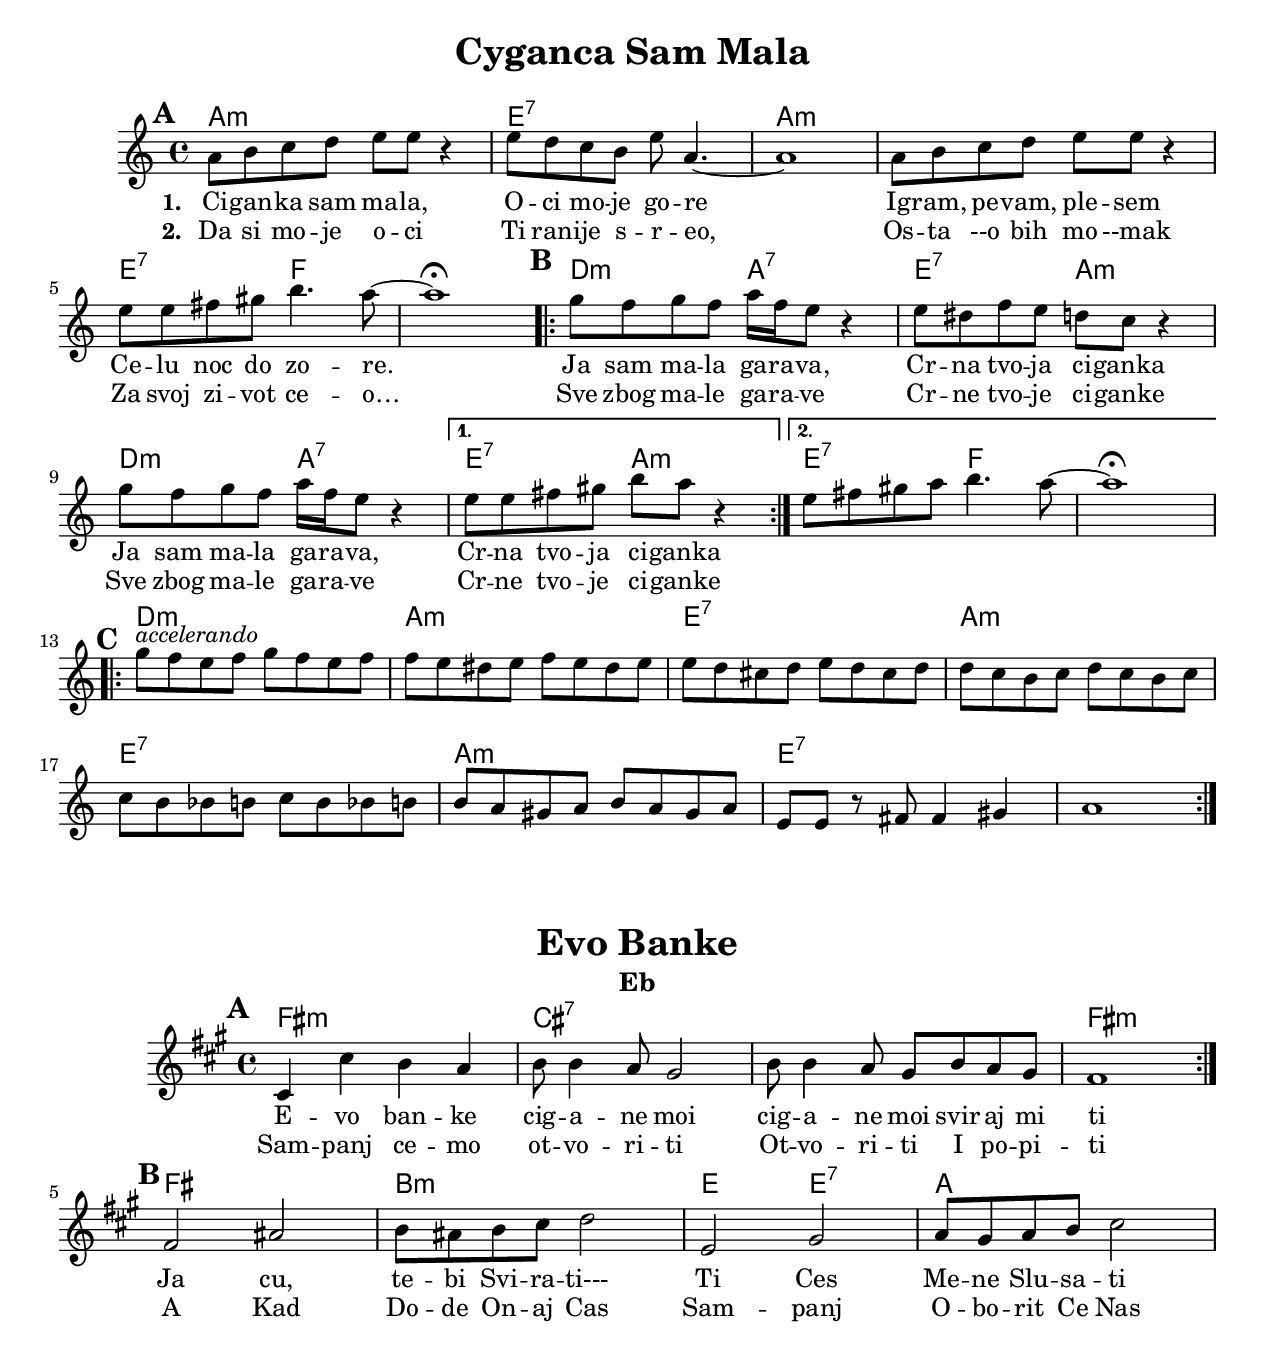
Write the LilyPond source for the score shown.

\version "2.18.0"
\include "english.ly"
\pointAndClickOff
\paper{
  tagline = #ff
  print-all-headers = ##t
  #(set-paper-size "letter")
}
date = #(strftime "%d-%m-%Y" (localtime (current-time)))


% \markup{ \italic{ \date }  }

%\markup{ Got something to say? }
\version "2.18.0"
\include "english.ly"
\paper{
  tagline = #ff
  print-all-headers = ##t
  #(set-paper-size "letter")
}
date = #(strftime "%d-%m-%Y" (localtime (current-time)))

%\markup{ \italic{ \date }  }

%\markup{ Got something to say? }

global = {
  \clef treble
  \key c\major
  \time 4/4
  \set Score.markFormatter = #format-mark-box-alphabet
}

%#################################### Melody ########################
%melody =  \transpose c d \relative c' {  %transpose for clarinet
melody = \relative c'' {
  \global
  %\partial 16*3 a16 d f   %lead in notes


  \mark \default
  a8 b c d e e r4
  %e8 d c b c a4.~
  e8 d c b e a,4.~
  a1
  a8 b c d e8 e r4 |
  e8 e fs gs b4. a8~
  a1\fermata

  %\key c\major
  \repeat volta 2{
    \mark \default
    %\repeat unfold 3{
    g8 f g f a16 f e8 r4
    e8 ds f e d c r4|

    g'8 f g f a16 f e8 r4
  }
  \alternative{
    {e8 e fs gs b a  r4}
    {
      e8 fs gs a  b4. a8~|
      a1\fermata
    }
  }

  %\bar"||"|
  \break
  \repeat volta 2{
    \mark \default
    g8 ^\markup {\italic {accelerando}} f e f g f e f
    f e ds e f e ds e
    e d cs d e d cs d
    d c b c d c b c

    c b bf b c b bf b
    b8 a gs a b a gs a|

    e8 e r8  fs8 fs4 gs4  |
    a1

  }

}
%################################# Lyrics #####################
\addlyrics{
  \set stanza = #"1. "

  Ci -- gan -- ka sam ma -- la,
  O -- ci mo -- je go -- re
  Ig -- ram, pe -- vam, ple -- sem
  Ce -- lu noc do zo -- re.

  Ja sam ma -- la﻿ ga -- ra -- va,
  Cr -- na tvo -- ja ci -- ganka
  Ja sam ma -- la﻿ ga -- ra -- va,
  Cr -- na tvo -- ja ci -- ganka
}
\addlyrics {
  \set stanza = #"2. "
  Da si mo -- je o -- ci
  Ti ran -- ije s -- r -- eo,
  Os -- ta --o bih mo --mak
  Za svoj zi -- vot ce -- o…

  Sve zbog ma -- le ga -- ra -- ve
  Cr -- ne tvo -- je ci -- ganke
  Sve zbog ma -- le ga -- ra -- ve
  Cr -- ne tvo -- je ci -- ganke
}
%{\addlyrics {
  \set stanza = #"3. "
  Kad ti o -- ci gle -- dam,
  Za -- bo -- ra -- vi tu -- gu
  Sr -- ce ho -- ce jed -- no,
  Ra -- zum tra -- zi dru -- go

  Sve zbog ma -- le ga -- ra -- ve
  Crne tvo -- je ci -- gan -- ke
   Sve zbog ma -- le ga -- ra -- ve
  Crne tvo -- je ci -- gan -- ke
%}


%################################# Chords #######################
harmonies = \chordmode {
  a1:m
  e1:7
  a1*2:m
  e2:7
  f2*3 % Dushka has the F only on last note of measure
  %
  d2:m a2:7
  e2:7 a2:m
  %d2:m a2:7
  %e2:7 a2:m
  d2:m a2:7
  e2:7 a2:m

  e2:7 f2~
  f1
%%%%%%%%
  d1:m
  a1:m
  e1:7
  a1:m
  e1:7
  a1:m
  e1:7

}

\score {
  <<
    \new ChordNames {
      \set chordChanges = ##t
      \harmonies
    }
    \new Staff   \melody
  >>
  \header{
    title= "Cyganca Sam Mala "
    subtitle=""
    composer= ""
    instrument =""
    arranger= ""
  }
  \layout{indent = 1.0\cm}
  \midi {
    \tempo 4 = 120

    % \midi { }
  }
}
%{
% more verses:
\markup{}
\markup {
  \fill-line {
    \hspace #0.1 % distance from left margin
    \column {
      \line { "1."
	\column {
	  ""
	}
      }
      \hspace #0.2 % vertical distance between verses
      \line { "2."
	\column {
	 ""
	}
      }
    }
    \hspace #0.1  % horiz. distance between columns
    \column {
      \line { "3."
	\column {
	  ""
	}
      }
      \hspace #0.2 % distance between verses
      \line { "4."
	\column {
	 ""
	}
      }
    }
    \hspace #0.1 % distance to right margin
  }
}

%}

%{
Ciganka sam mala,
Oci moje gore
Igram, pevam, plesem
Celu noc do zore.

Ja sam mala﻿ garava,
Crna tvoja ciganka x4

Da si moje oci
Ti ranije sreo,
Ostao bih momak
Za svoj zivot ceo…

Sve zbog male garave
Crne tvoje ciganke x4

Kad ti oci gledam,
Zaboravi tugu
Srce hoce jedno,
Razum trazi drugo

Sve zbog male garave
Crne tvoje ciganke x4

Evo banke cigane moj
Cigane moj, sviraj mi ti x2

Ja cu tebi pevati
Ti ces meni svirati

Evo banke cigane moj
Cigane moj, sviraj mi ti

Sampanj ce mo otvoriti
Otvoriti i popiti (x2)

A kad dodje onaj cas,
Sampanj obori ce nas

Evo banke cigane﻿ moj
Cigane moj, sviraj mi ti

Am a little gipsy girl (Translation)
Am a little gipsy girl
My eyes are burning
I play, sing and dance
All the night ’till dawn

I’m you little swarthy(?)
Dark-haired gipsy girl x4

Had you earlier met my eyes
You’d be a boy
For your entire life…
All because of your little swarthy
Dark-haired gipsy girl x4

When I look into your eyes
I forget﻿ all sorrow
The hart wants one thing
The mind yearns for another.

All because of your little swarthy
Dark-haired gipsy girl x4

%}


global = {
  \clef treble
  \key g \minor
  \time 4/4
  \set Score.markFormatter = #format-mark-box-alphabet
}

%#################################### Melody ########################
melody = \relative c {
  \global
  %\partial 16*3 a16 d f   %lead in notes

  \repeat volta 2{
   \mark \default
   d4 d' c bf
   c8 c4 bf8 a2
   c8 c4 bf8 a[ c bf a]
   g1
  }
  %{
  \alternative {
    {
      \afterGrace g1{g'16 [d ef c] d [bf c a] g[d e fs] g[a bf c] }
    }


      {g'16 [d ef c] d [bf c a] g[d e fs] g [a g fs] }

  }
  %}

  \break

 \mark \default
  g2 b
  %c8 [bf c d] ef16[  \footnote #'(-1 . 3) "Decoration"f ef d] a[bf f ef]
  c8[b c d] ef2
  f,2 a
  bf8[a bf c] d2
  %bf8[a bf c] d16[ef d c] bf[a g fs]


  %{
  \alternative {
    {
      \afterGrace g1 \coda ^\markup{D.C. al Coda}{g'16 [d ef c] d [bf c a] g[d e fs] g[a bf c] }

    }

    {g'16 [d ef c] d [bf c a] g[d e fs] g [a g fs] }
  }

  %}


   \break
   %g2 ^\markup{Coda}( \coda g8) r r4|
   %e4-.-> d-.-> g2->


}

%################################# Lyrics #####################

\addlyrics {
  E -- vo ban -- ke
  cig -- a -- ne moi
  cig -- a -- ne moi
  svir  -- aj mi ti
  %\repeat unfold 16 \skip2
  Ja cu, te -- bi Svi -- ra -- ti---
  %\repeat unfold 7 \skip2
  Ti Ces Me -- ne Slu -- sa -- ti
  %\repeat unfold 7 \skip2
  % E -- vo ban -- ke
  %cig -- a -- ne moi
 % cig -- a -- ne moi
  %svir  -- aj mi ti
}
\addlyrics{
  %\repeat unfold 16 \skip2
  Sam -- panj ce -- mo ot -- vo -- ri -- ti
  %\repeat unfold 7 \skip2
Ot -- vo -- ri -- ti I po -- pi -- ti
}

\addlyrics{
  \repeat unfold 16 \skip2
  A Kad Do -- de On -- aj Cas
  %\repeat unfold 7 \skip2
  Sam -- panj O -- bo -- rit Ce Nas
}
%{
Sampanj cemo otvoriti
Otvoriti I popiti

A Kad Dode Onaj Cas
Sampanj Oborit Ce Nas
%}
%################################# Chords #######################
harmonies = \chordmode {
    g1:m
    d1*2:7
    %c2:m d2:7
    g1:m
    %b
    g1 %g2:7
    c1:m
    f2 f2:7
    bf4*4 %d2:7


    %c
    %{
    g1:m
    d1:7
    c2:m d2:7 g1:m
    %d
    g2 g2:7 c1:m
    f2 f2:7
    bf4*3 d4:7
    g1:m
    d1:7
    c2:m d2:7
    g1:m
    %}
    %coda
    %g1:m
    %c4:m d4:7 g2:m

}

\score {\transpose c a
  <<
    \new ChordNames {
      \set chordChanges = ##f
      \transpose g a \harmonies
    }
    \new Voice = "one" { \autoBeamOff \transpose g a \melody }
  >>
  \header{
    title= "Evo Banke"
    subtitle=""
    composer= ""
    instrument = "Eb"
    arranger= ""
  }
  \layout{ }
  \midi {
    \tempo 4 = 120

    % \midi { }
  }
}
%{
% more verses:
\markup{}
\markup {
  \fill-line {
    \hspace #0.1 % distance from left margin
    \column {
      \line { "1."
	\column {
	  ""
	}
      }
      \hspace #0.2 % vertical distance between verses
      \line { "2."
	\column {
	 ""
	}
      }
    }
    \hspace #0.1  % horiz. distance between columns
    \column {
      \line { "3."
	\column {
	  ""
	}
      }
      \hspace #0.2 % distance between verses
      \line { "4."
	\column {
	 ""
	}

%}

